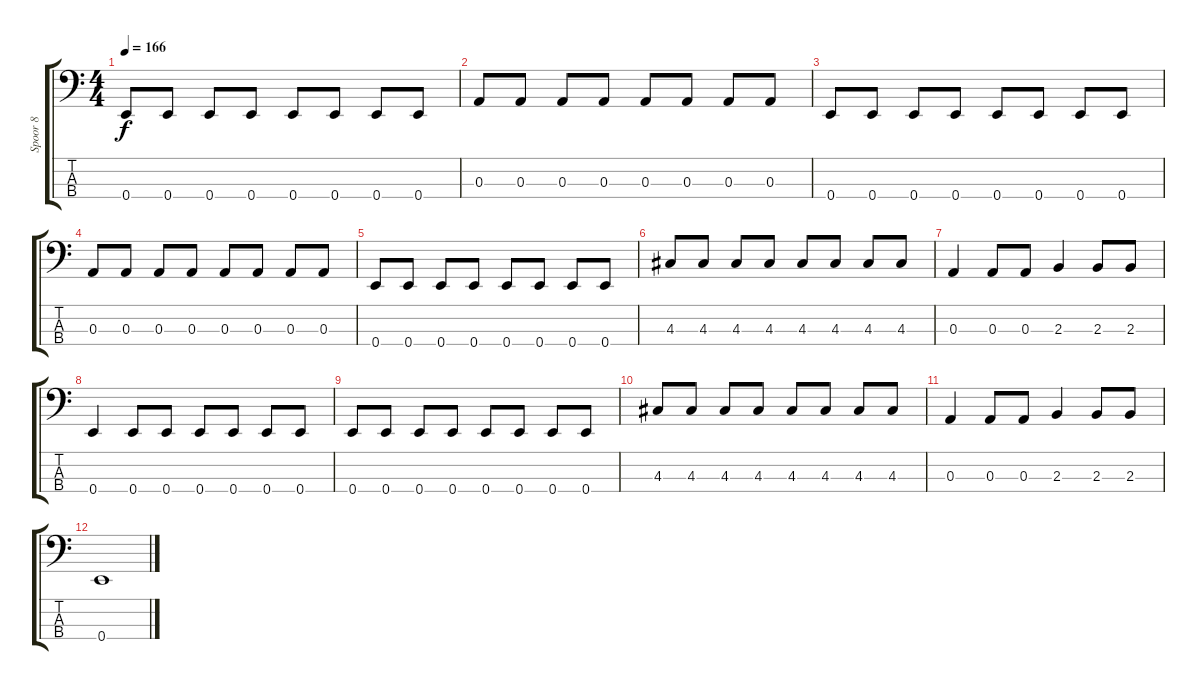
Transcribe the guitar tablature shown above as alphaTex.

\track ("Spoor 8" "Spoor 8") {instrument electricbassfinger}
\staff {score tabs}
\tuning (G2 D2 A1 E1) {hide}
\ts (4 4)
\tempo 166
\clef f4
\ks c
0.4.8{dy f} 0.4.8 0.4.8 0.4.8 0.4.8 0.4.8 0.4.8 0.4.8 |
0.3.8 0.3.8 0.3.8 0.3.8 0.3.8 0.3.8 0.3.8 0.3.8 |
0.4.8 0.4.8 0.4.8 0.4.8 0.4.8 0.4.8 0.4.8 0.4.8 |
0.3.8 0.3.8 0.3.8 0.3.8 0.3.8 0.3.8 0.3.8 0.3.8 |
0.4.8 0.4.8 0.4.8 0.4.8 0.4.8 0.4.8 0.4.8 0.4.8 |
4.3.8 4.3.8 4.3.8 4.3.8 4.3.8 4.3.8 4.3.8 4.3.8 |
0.3.4 0.3.8 0.3.8 2.3.4 2.3.8 2.3.8 |
0.4.4 0.4.8 0.4.8 0.4.8 0.4.8 0.4.8 0.4.8 |
0.4.8 0.4.8 0.4.8 0.4.8 0.4.8 0.4.8 0.4.8 0.4.8 |
4.3.8 4.3.8 4.3.8 4.3.8 4.3.8 4.3.8 4.3.8 4.3.8 |
0.3.4 0.3.8 0.3.8 2.3.4 2.3.8 2.3.8 |
0.4.1
